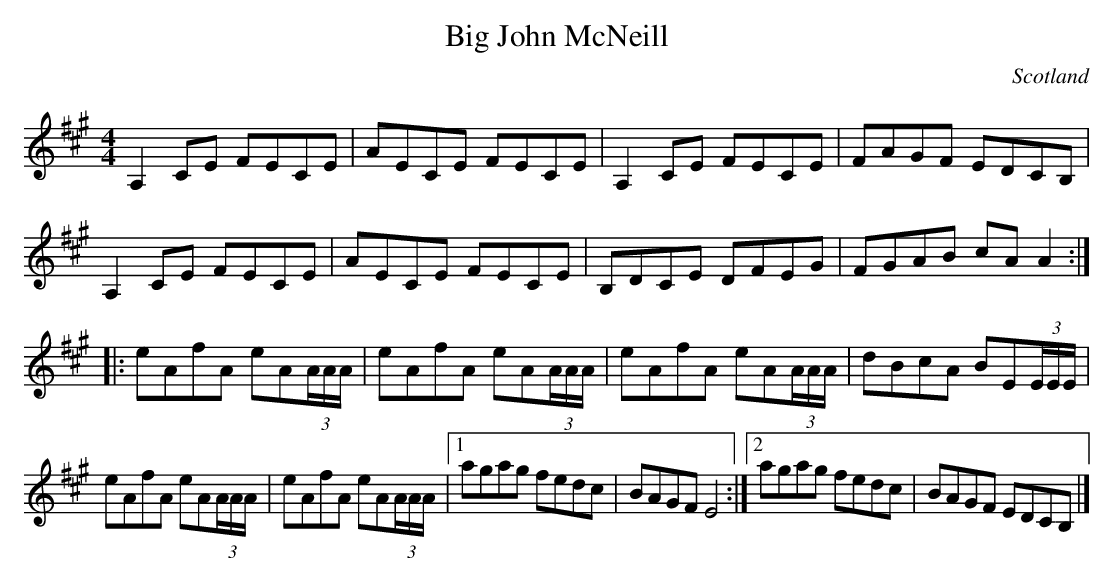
X:1
T:Big John McNeill
M:4/4
O:Scotland
K:A major
A,2CE FECE| AECE FECE| A,2CE FECE| FAGF EDCB,|
A,2CE FECE| AECE FECE| B,DCE DFEG| FGAB cAA2::
eAfA eA(3A/A/A/| eAfA eA(3A/A/A/| \
eAfA eA(3A/A/A/| dBcA BE(3E/E/E/|
eAfA eA(3A/A/A/| eAfA eA(3A/A/A/ \
|1 agag fedc | BAGF E4 \
:|2 agag fedc| BAGF EDCB, |]
